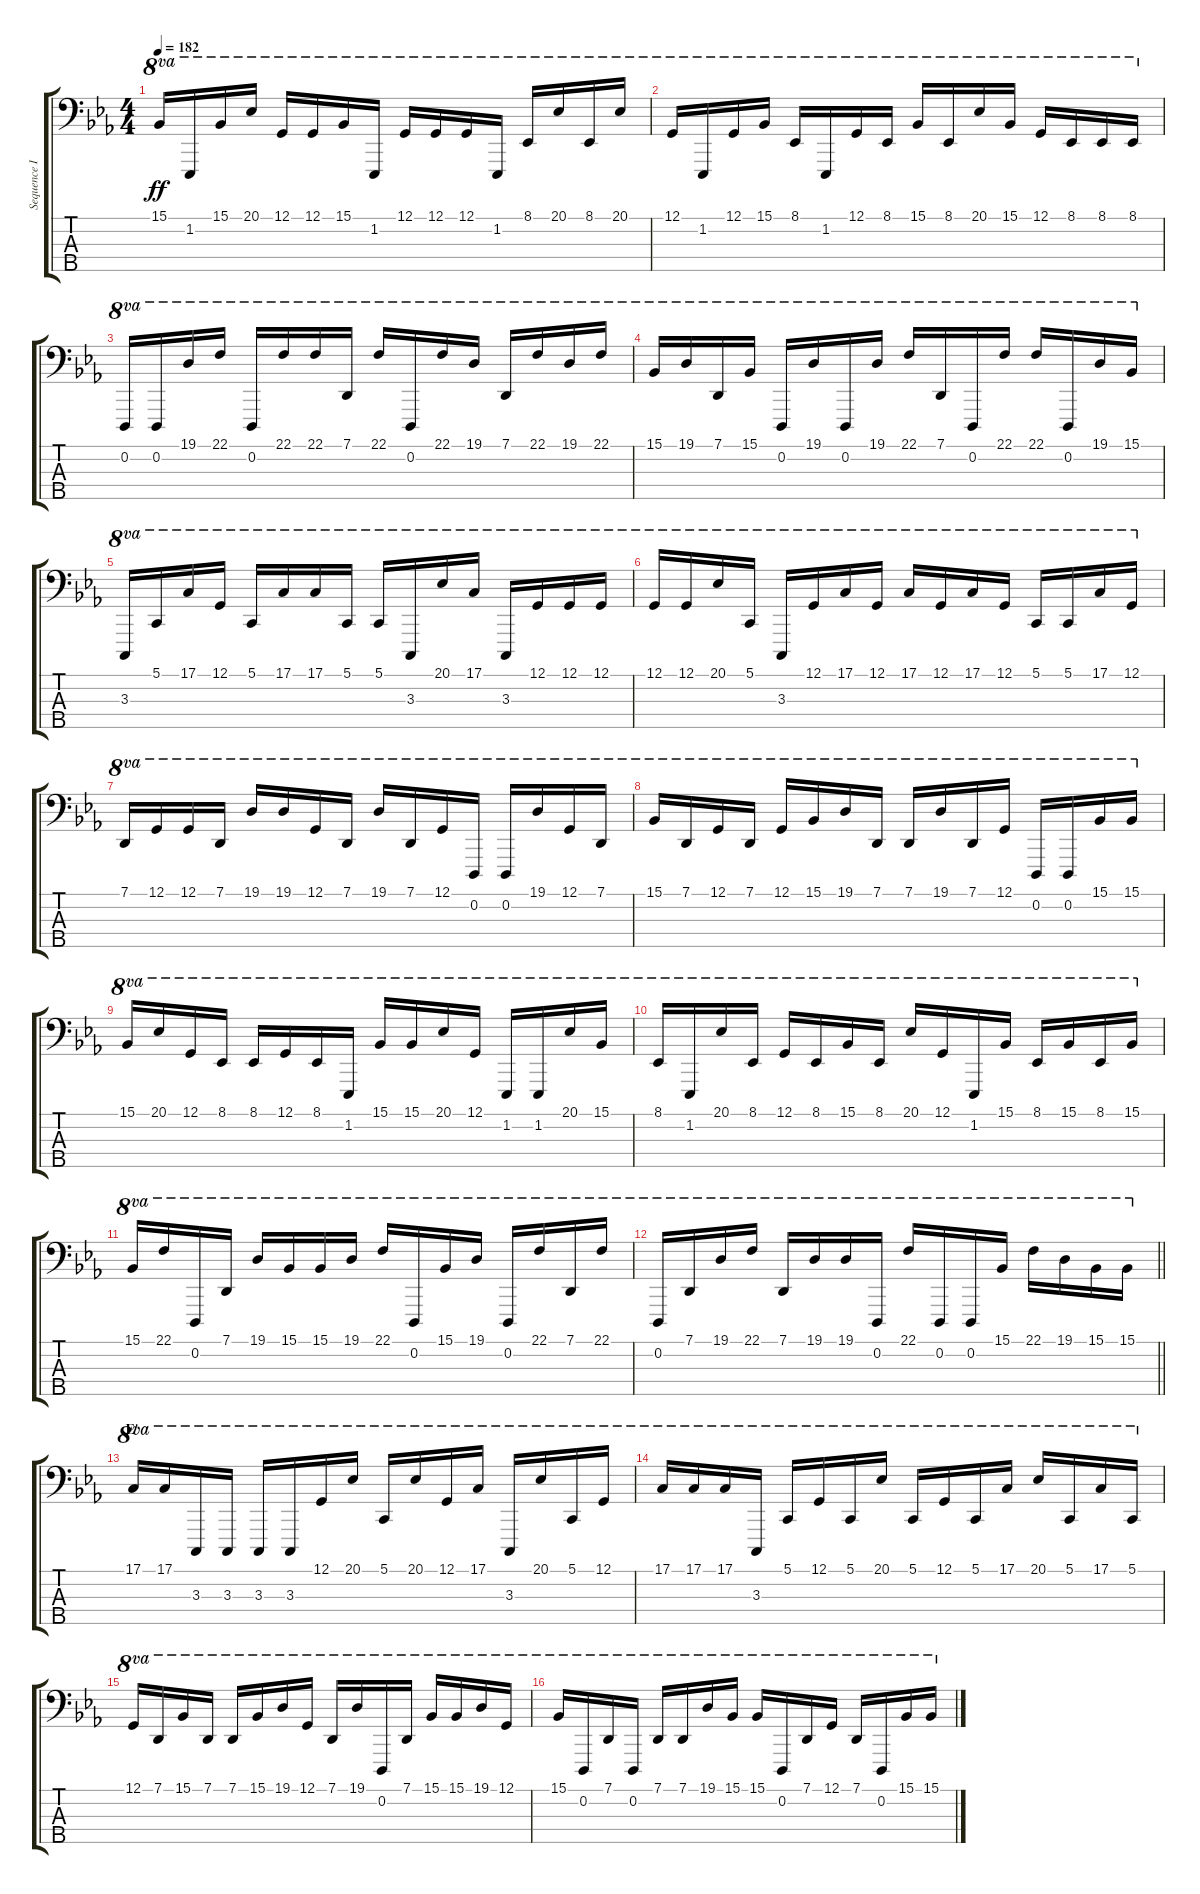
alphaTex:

\track ("Sequence IV" "Sequence I") {instrument lead2sawtooth}
\staff {score tabs}
\tuning (G2 D2 A1 E1 B0) {hide}
\ts (4 4)
\tempo 182
\clef f4
\ks eb
15.1.16{ot 8va dy ff} 1.2.16{ot 8va} 15.1.16{ot 8va} 20.1.16{ot 8va} 12.1.16{ot 8va} 12.1.16{ot 8va} 15.1.16{ot 8va} 1.2.16{ot 8va} 12.1.16{ot 8va} 12.1.16{ot 8va} 12.1.16{ot 8va} 1.2.16{ot 8va} 8.1.16{ot 8va} 20.1.16{ot 8va} 8.1.16{ot 8va} 20.1.16{ot 8va} |
12.1.16{ot 8va} 1.2.16{ot 8va} 12.1.16{ot 8va} 15.1.16{ot 8va} 8.1.16{ot 8va} 1.2.16{ot 8va} 12.1.16{ot 8va} 8.1.16{ot 8va} 15.1.16{ot 8va} 8.1.16{ot 8va} 20.1.16{ot 8va} 15.1.16{ot 8va} 12.1.16{ot 8va} 8.1.16{ot 8va} 8.1.16{ot 8va} 8.1.16{ot 8va} |
0.2.16{ot 8va} 0.2.16{ot 8va} 19.1.16{ot 8va} 22.1.16{ot 8va} 0.2.16{ot 8va} 22.1.16{ot 8va} 22.1.16{ot 8va} 7.1.16{ot 8va} 22.1.16{ot 8va} 0.2.16{ot 8va} 22.1.16{ot 8va} 19.1.16{ot 8va} 7.1.16{ot 8va} 22.1.16{ot 8va} 19.1.16{ot 8va} 22.1.16{ot 8va} |
15.1.16{ot 8va} 19.1.16{ot 8va} 7.1.16{ot 8va} 15.1.16{ot 8va} 0.2.16{ot 8va} 19.1.16{ot 8va} 0.2.16{ot 8va} 19.1.16{ot 8va} 22.1.16{ot 8va} 7.1.16{ot 8va} 0.2.16{ot 8va} 22.1.16{ot 8va} 22.1.16{ot 8va} 0.2.16{ot 8va} 19.1.16{ot 8va} 15.1.16{ot 8va} |
3.3.16{ot 8va} 5.1.16{ot 8va} 17.1.16{ot 8va} 12.1.16{ot 8va} 5.1.16{ot 8va} 17.1.16{ot 8va} 17.1.16{ot 8va} 5.1.16{ot 8va} 5.1.16{ot 8va} 3.3.16{ot 8va} 20.1.16{ot 8va} 17.1.16{ot 8va} 3.3.16{ot 8va} 12.1.16{ot 8va} 12.1.16{ot 8va} 12.1.16{ot 8va} |
12.1.16{ot 8va} 12.1.16{ot 8va} 20.1.16{ot 8va} 5.1.16{ot 8va} 3.3.16{ot 8va} 12.1.16{ot 8va} 17.1.16{ot 8va} 12.1.16{ot 8va} 17.1.16{ot 8va} 12.1.16{ot 8va} 17.1.16{ot 8va} 12.1.16{ot 8va} 5.1.16{ot 8va} 5.1.16{ot 8va} 17.1.16{ot 8va} 12.1.16{ot 8va} |
7.1.16{ot 8va} 12.1.16{ot 8va} 12.1.16{ot 8va} 7.1.16{ot 8va} 19.1.16{ot 8va} 19.1.16{ot 8va} 12.1.16{ot 8va} 7.1.16{ot 8va} 19.1.16{ot 8va} 7.1.16{ot 8va} 12.1.16{ot 8va} 0.2.16{ot 8va} 0.2.16{ot 8va} 19.1.16{ot 8va} 12.1.16{ot 8va} 7.1.16{ot 8va} |
15.1.16{ot 8va} 7.1.16{ot 8va} 12.1.16{ot 8va} 7.1.16{ot 8va} 12.1.16{ot 8va} 15.1.16{ot 8va} 19.1.16{ot 8va} 7.1.16{ot 8va} 7.1.16{ot 8va} 19.1.16{ot 8va} 7.1.16{ot 8va} 12.1.16{ot 8va} 0.2.16{ot 8va} 0.2.16{ot 8va} 15.1.16{ot 8va} 15.1.16{ot 8va} |
15.1.16{ot 8va} 20.1.16{ot 8va} 12.1.16{ot 8va} 8.1.16{ot 8va} 8.1.16{ot 8va} 12.1.16{ot 8va} 8.1.16{ot 8va} 1.2.16{ot 8va} 15.1.16{ot 8va} 15.1.16{ot 8va} 20.1.16{ot 8va} 12.1.16{ot 8va} 1.2.16{ot 8va} 1.2.16{ot 8va} 20.1.16{ot 8va} 15.1.16{ot 8va} |
8.1.16{ot 8va} 1.2.16{ot 8va} 20.1.16{ot 8va} 8.1.16{ot 8va} 12.1.16{ot 8va} 8.1.16{ot 8va} 15.1.16{ot 8va} 8.1.16{ot 8va} 20.1.16{ot 8va} 12.1.16{ot 8va} 1.2.16{ot 8va} 15.1.16{ot 8va} 8.1.16{ot 8va} 15.1.16{ot 8va} 8.1.16{ot 8va} 15.1.16{ot 8va} |
15.1.16{ot 8va} 22.1.16{ot 8va} 0.2.16{ot 8va} 7.1.16{ot 8va} 19.1.16{ot 8va} 15.1.16{ot 8va} 15.1.16{ot 8va} 19.1.16{ot 8va} 22.1.16{ot 8va} 0.2.16{ot 8va} 15.1.16{ot 8va} 19.1.16{ot 8va} 0.2.16{ot 8va} 22.1.16{ot 8va} 7.1.16{ot 8va} 22.1.16{ot 8va} |
\barLineRight lightlight
0.2.16{ot 8va} 7.1.16{ot 8va} 19.1.16{ot 8va} 22.1.16{ot 8va} 7.1.16{ot 8va} 19.1.16{ot 8va} 19.1.16{ot 8va} 0.2.16{ot 8va} 22.1.16{ot 8va} 0.2.16{ot 8va} 0.2.16{ot 8va} 15.1.16{ot 8va} 22.1.16{ot 8va} 19.1.16{ot 8va} 15.1.16{ot 8va} 15.1.16{ot 8va} |
\section ("" "E'")
17.1.16{ot 8va} 17.1.16{ot 8va} 3.3.16{ot 8va} 3.3.16{ot 8va} 3.3.16{ot 8va} 3.3.16{ot 8va} 12.1.16{ot 8va} 20.1.16{ot 8va} 5.1.16{ot 8va} 20.1.16{ot 8va} 12.1.16{ot 8va} 17.1.16{ot 8va} 3.3.16{ot 8va} 20.1.16{ot 8va} 5.1.16{ot 8va} 12.1.16{ot 8va} |
17.1.16{ot 8va} 17.1.16{ot 8va} 17.1.16{ot 8va} 3.3.16{ot 8va} 5.1.16{ot 8va} 12.1.16{ot 8va} 5.1.16{ot 8va} 20.1.16{ot 8va} 5.1.16{ot 8va} 12.1.16{ot 8va} 5.1.16{ot 8va} 17.1.16{ot 8va} 20.1.16{ot 8va} 5.1.16{ot 8va} 17.1.16{ot 8va} 5.1.16{ot 8va} |
12.1.16{ot 8va} 7.1.16{ot 8va} 15.1.16{ot 8va} 7.1.16{ot 8va} 7.1.16{ot 8va} 15.1.16{ot 8va} 19.1.16{ot 8va} 12.1.16{ot 8va} 7.1.16{ot 8va} 19.1.16{ot 8va} 0.2.16{ot 8va} 7.1.16{ot 8va} 15.1.16{ot 8va} 15.1.16{ot 8va} 19.1.16{ot 8va} 12.1.16{ot 8va} |
15.1.16{ot 8va} 0.2.16{ot 8va} 7.1.16{ot 8va} 0.2.16{ot 8va} 7.1.16{ot 8va} 7.1.16{ot 8va} 19.1.16{ot 8va} 15.1.16{ot 8va} 15.1.16{ot 8va} 0.2.16{ot 8va} 7.1.16{ot 8va} 12.1.16{ot 8va} 7.1.16{ot 8va} 0.2.16{ot 8va} 15.1.16{ot 8va} 15.1.16{ot 8va}
